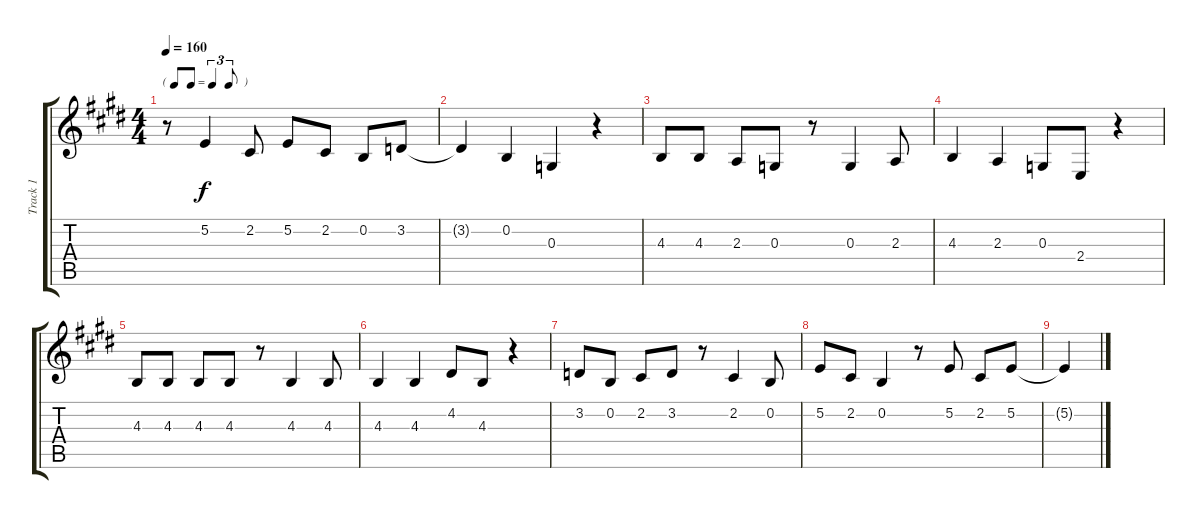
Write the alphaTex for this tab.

\track ("Track 1" "Track 1") {instrument tenorsax}
\staff {score tabs}
\tuning (E4 B3 G3 D3 A2 E2) {hide}
\ts (4 4)
\tf triplet8th
\tempo 160
\clef g2
\ks e
r.8{dy f} 5.2.4 2.2.8 5.2.8 2.2.8 0.2.8 3.2.8 |
3.2{t}.4 0.2.4 0.3.4 r.4 |
4.3.8 4.3.8 2.3.8 0.3.8 r.8 0.3.4 2.3.8 |
4.3.4 2.3.4 0.3.8 2.4.8 r.4 |
4.3.8 4.3.8 4.3.8 4.3.8 r.8 4.3.4 4.3.8 |
4.3.4 4.3.4 4.2.8 4.3.8 r.4 |
3.2.8 0.2.8 2.2.8 3.2.8 r.8 2.2.4 0.2.8 |
5.2.8 2.2.8 0.2.4 r.8 5.2.8 2.2.8 5.2.8 |
5.2{t}.4
